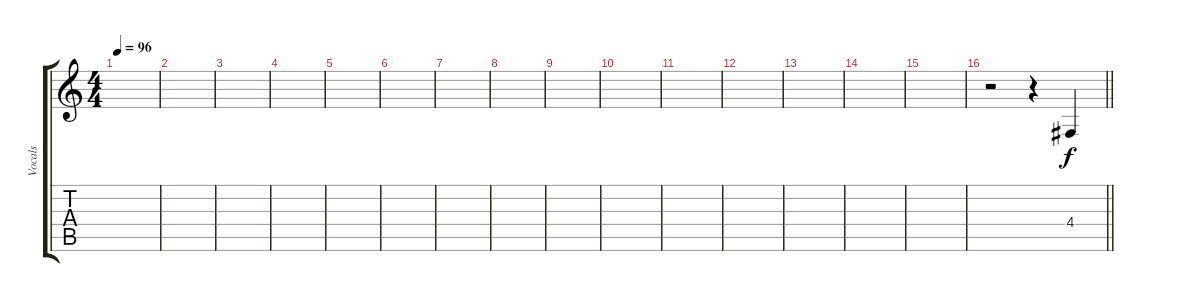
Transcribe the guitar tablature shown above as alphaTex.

\track ("Vocals" "Vocals") {instrument cello}
\staff {score tabs}
\tuning (E4 B3 G3 D3 A2 E2) {hide}
\ts (4 4)
\tempo 96
\clef g2
\ks c
|
|
|
|
|
|
|
|
|
|
|
|
|
|
|
\barLineRight lightlight
r.2 r.4 4.4.4
